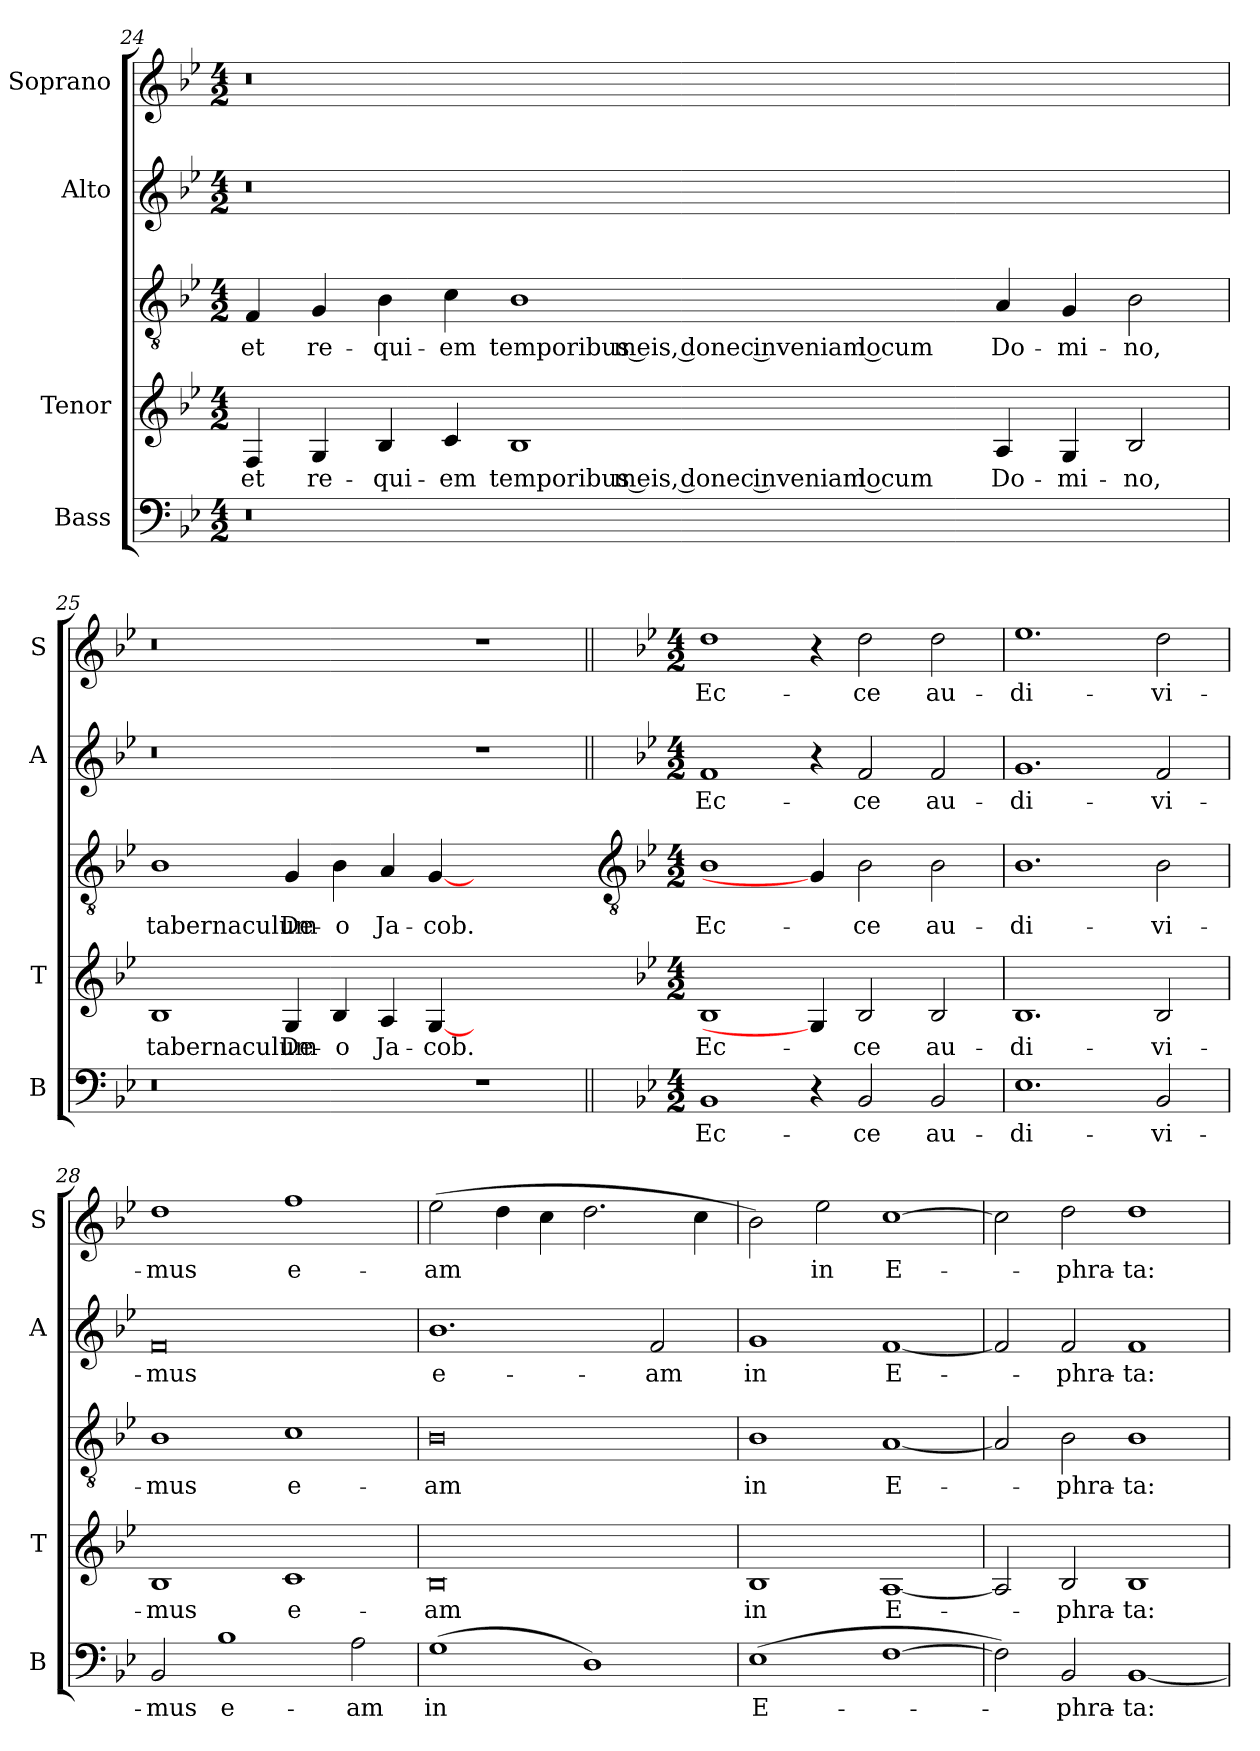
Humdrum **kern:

**kern	**text	**kern	**text	**kern	**text	**kern	**text	**kern	**text
*part4	*part4	*part3	*part3	*part3	*part3	*part2	*part2	*part1	*part1
*staff5	*staff5	*staff4	*staff4	*staff3	*staff3	*staff2	*staff2	*staff1	*staff1
*I"Bass	*	*I"Tenor	*	*	*	*I"Alto	*	*I"Soprano	*
*I'B	*	*I'T	*	*	*	*I'A	*	*I'S	*
!!LO:LB:g=z
*clefF4	*	*	*	*clefGv2	*	*clefG2	*	*clefG2	*
*k[b-e-]	*	*k[b-e-]	*	*k[b-e-]	*	*k[b-e-]	*	*k[b-e-]	*
*B-:	*	*B-:	*	*B-:	*	*B-:	*	*B-:	*
*M4/2	*	*M4/2	*	*M4/2	*	*M4/2	*	*M4/2	*
=24	=24	=24	=24	=24	=24	=24	=24	=24	=24
!	!	!	!LO:LY:b	!	!LO:LY:b	!	!	!	!
0r	.	4F	et	4F	et	0r	.	0r	.
!	!	!	!LO:LY:b	!	!LO:LY:b	!	!	!	!
.	.	4G	re-	4G	re-	.	.	.	.
!	!	!	!LO:LY:b	!	!LO:LY:b	!	!	!	!
.	.	4B-	-qui-	4B-	-qui-	.	.	.	.
!	!	!	!LO:LY:b	!	!LO:LY:b	!	!	!	!
.	.	4c	-em	4c	-em	.	.	.	.
!	!	!	!LO:LY:b	!	!LO:LY:b	!	!	!	!
.	.	1B-	temporibus meis, donec inveniam locum	1B-	temporibus meis, donec inveniam locum	.	.	.	.
!	!	!	!LO:LY:b	!	!LO:LY:b	!	!	!	!
1ryy	.	4A	Do-	4A	Do-	1ryy	.	1ryy	.
!	!	!	!LO:LY:b	!	!LO:LY:b	!	!	!	!
.	.	4G	-mi-	4G	-mi-	.	.	.	.
!	!	!	!LO:LY:b	!	!LO:LY:b	!	!	!	!
.	.	2B-	-no,	2B-	-no,	.	.	.	.
=25	=25	=25	=25	=25	=25	=25	=25	=25	=25
!	!	!	!LO:LY:b	!	!LO:LY:b	!	!	!	!
0r	.	1B-	tabernaculum	1B-	tabernaculum	0r	.	0r	.
!	!	!	!LO:LY:b	!	!LO:LY:b	!	!	!	!
.	.	4G	De-	4G	De-	.	.	.	.
!	!	!	!LO:LY:b	!	!LO:LY:b	!	!	!	!
.	.	4B-	-o	4B-	-o	.	.	.	.
!	!	!	!LO:LY:b	!	!LO:LY:b	!	!	!	!
.	.	4A	Ja-	4A	Ja-	.	.	.	.
!	!	!	!LO:LY:b	!	!LO:LY:b	!	!	!	!
.	.	[4G	-cob.	[4G	-cob.	.	.	.	.
1r	.	1ryy	.	1ryy	.	1r	.	1r	.
!!LO:LB:g=z
=26||	=26||	=26-	=26||	=26-	=26||	=26||	=26||	=26||	=26||
*	*	*	*	*clefGv2	*	*	*	*	*
*k[b-e-]	*	*	*	*	*	*k[b-e-]	*	*k[b-e-]	*
*B-:	*	*	*	*	*	*B-:	*	*B-:	*
*M4/2	*	*M4/2	*	*M4/2	*	*M4/2	*	*M4/2	*
!	!LO:LY:b	!	!LO:LY:b	!	!LO:LY:b	!	!LO:LY:b	!	!LO:LY:b
1BB-	Ec-	1B-	Ec-	1B-	Ec-	1f	Ec-	1dd	Ec-
4r	.	4G]	.	4G]	.	4r	.	4r	.
!	!LO:LY:b	!	!LO:LY:b	!	!LO:LY:b	!	!LO:LY:b	!	!LO:LY:b
2BB-	-ce	2B-	-ce	2B-	-ce	2f	-ce	2dd	-ce
!	!LO:LY:b	!	!LO:LY:b	!	!LO:LY:b	!	!LO:LY:b	!	!LO:LY:b
2BB-	au-	2B-	au-	2B-	au-	2f	au-	2dd	au-
=27	=27	=27	=27	=27	=27	=27	=27	=27	=27
!	!LO:LY:b	!	!LO:LY:b	!	!LO:LY:b	!	!LO:LY:b	!	!LO:LY:b
1.E-	-di-	1.B-	-di-	1.B-	-di-	1.g	-di-	1.ee-	-di-
!	!LO:LY:b	!	!LO:LY:b	!	!LO:LY:b	!	!LO:LY:b	!	!LO:LY:b
2BB-	-vi-	2B-	-vi-	2B-	-vi-	2f	-vi-	2dd	-vi-
=28	=28	=28	=28	=28	=28	=28	=28	=28	=28
!	!LO:LY:b	!	!LO:LY:b	!	!LO:LY:b	!	!LO:LY:b	!	!LO:LY:b
2BB-	-mus	1B-	-mus	1B-	-mus	0f	-mus	1dd	-mus
!	!LO:LY:b	!	!	!	!	!	!	!	!
1B-	e-	.	.	.	.	.	.	.	.
!	!	!	!LO:LY:b	!	!LO:LY:b	!	!	!	!LO:LY:b
.	.	1c	e-	1c	e-	.	.	1ff	e-
!	!LO:LY:b	!	!	!	!	!	!	!	!
2A	-am	.	.	.	.	.	.	.	.
=29	=29	=29	=29	=29	=29	=29	=29	=29	=29
!	!LO:LY:b	!	!LO:LY:b	!	!LO:LY:b	!	!LO:LY:b	!	!LO:LY:b
(>1G	in	0B-	-am	0B-	-am	1.b-	e-	(>2ee-	-am
.	.	.	.	.	.	.	.	4dd	.
.	.	.	.	.	.	.	.	4cc	.
1D)	.	.	.	.	.	.	.	2.dd	.
!	!	!	!	!	!	!	!LO:LY:b	!	!
.	.	.	.	.	.	2f	-am	.	.
.	.	.	.	.	.	.	.	4cc	.
=30	=30	=30	=30	=30	=30	=30	=30	=30	=30
!	!LO:LY:b	!	!LO:LY:b	!	!LO:LY:b	!	!LO:LY:b	!	!
(>1E-	E-	1B-	in	1B-	in	1g	in	2b-)	.
!	!	!	!	!	!	!	!	!	!LO:LY:b
.	.	.	.	.	.	.	.	2ee-	in
!	!	!	!LO:LY:b	!	!LO:LY:b	!	!LO:LY:b	!	!LO:LY:b
[1F	.	[1A	E-	[1A	E-	[1f	E-	[1cc	E-
=31	=31	=31	=31	=31	=31	=31	=31	=31	=31
2F])	.	2A]	.	2A]	.	2f]	.	2cc]	.
!	!LO:LY:b	!	!LO:LY:b	!	!LO:LY:b	!	!LO:LY:b	!	!LO:LY:b
2BB-	phra-	2B-	phra-	2B-	phra-	2f	phra-	2dd	phra-
!	!LO:LY:b	!	!LO:LY:b	!	!LO:LY:b	!	!LO:LY:b	!	!LO:LY:b
[1BB-	-ta:	1B-	-ta:	1B-	-ta:	1f	-ta:	1dd	-ta:
=	=	=	=	=	=	=	=	=	=
*-	*-	*-	*-	*-	*-	*-	*-	*-	*-
